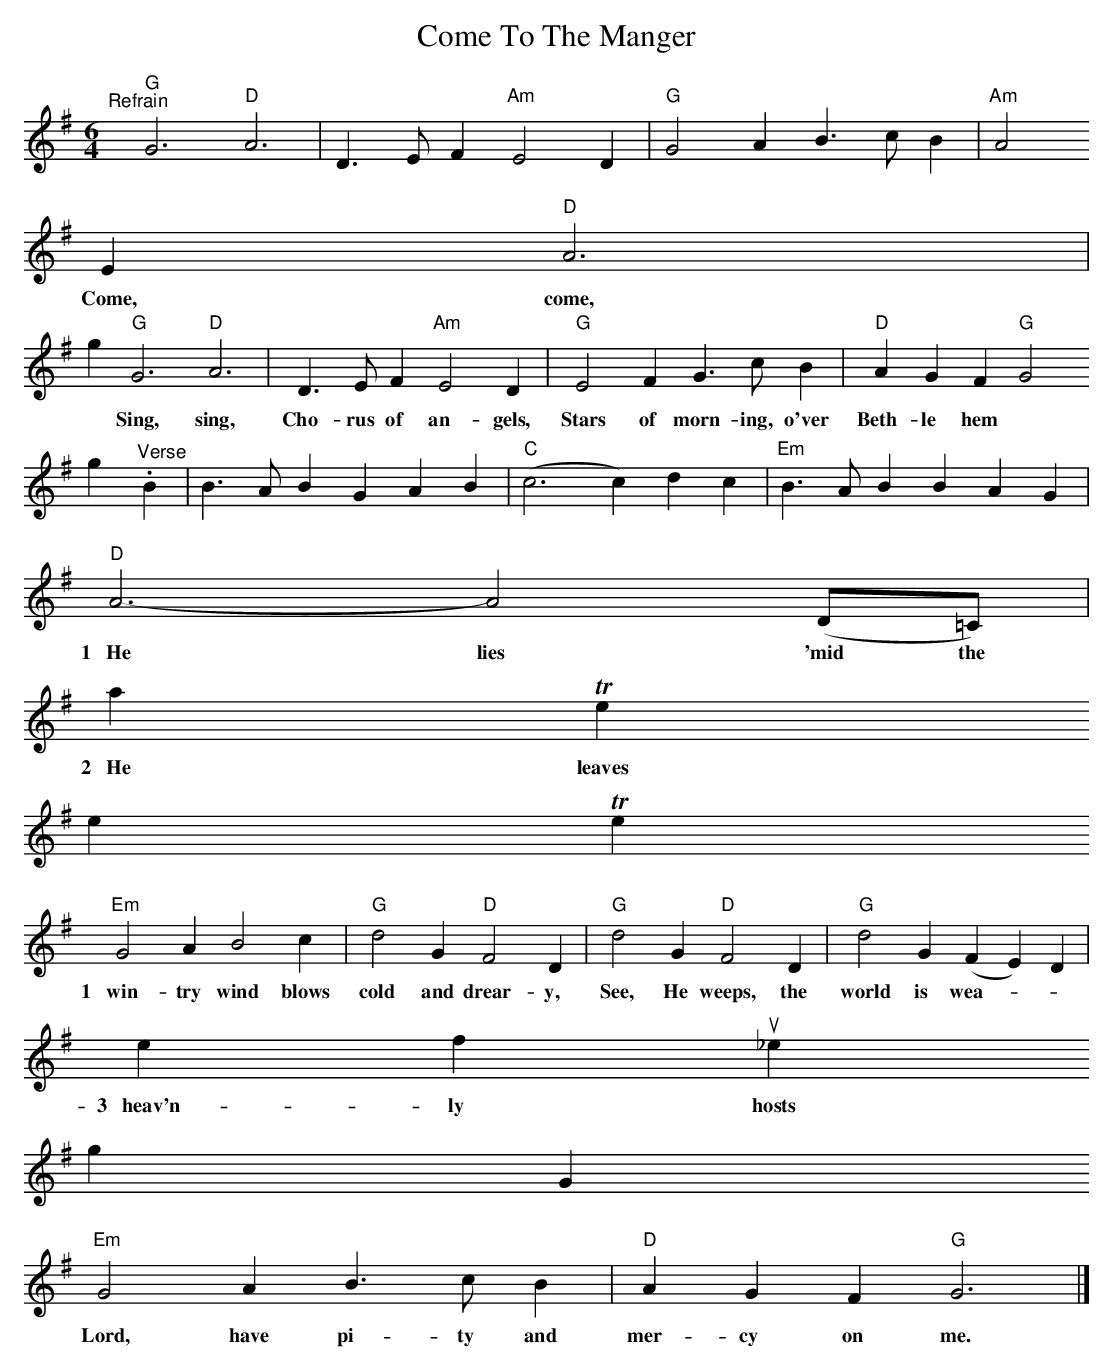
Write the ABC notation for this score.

X:1
T:Come To The Manger
L:1/4
M:6/4
K:Gmaj
"^Refrain"yy "G"G3 "D"A3 | D3/2 E/2 F "Am" E2 D | "G"G2 A B3/2 c/2 B | "Am"A2
E "D"A3 |
w:Come, come, come to the man- ger, Child- ren, come to the child- ren's
King;
"G"G3 "D"A3 | D3/2 E/2 F "Am"E2 D | "G"E2 F G3/2 c/2 B | "D"A G F "G"G2
w:Sing, sing, Cho- rus of an- gels, Stars of morn- ing, o'ver Beth- le hem
sing.
"^Verse" B | B3/2 A/2 B G A B | "C"(c3 c) d c | "Em"B3/2 A/2 B B A G |
"D"A3-A2 (D/2=C/2) |
w:1~~~He lies 'mid the beasts of the stall,_ Who is Mak- er and Lord of us
all,_ The_
w:2~~~He leaves all His glo-ry be-hind,_ to be born and die for hu-man-kind;_
With_
w:3~~~To~the man-ger of Beth-le-hem come,_ to the sav-iour Em-man-uel's_
home;_ The_
"Em"G2 A B2 c | "G"d2 G "D"F2 D | "G"d2 G "D"F2 D | "G"d2 G (F E) D |
w:1~~~win- try wind blows cold and drear- y, See, He weeps, the world is wea-_
ry,
w:2~~~grate-ful beasts His cra-dle choo-ses, thank-less man His love
re-fus_es,
w:3~~~heav'n-ly hosts a-bove are sing-ing, set the Christ-mas bells a
ring_ing,
"Em"G2 A B3/2 c/2 B | "D"A G F "G"G3|]
w:Lord, have pi- ty and mer- cy on me.
